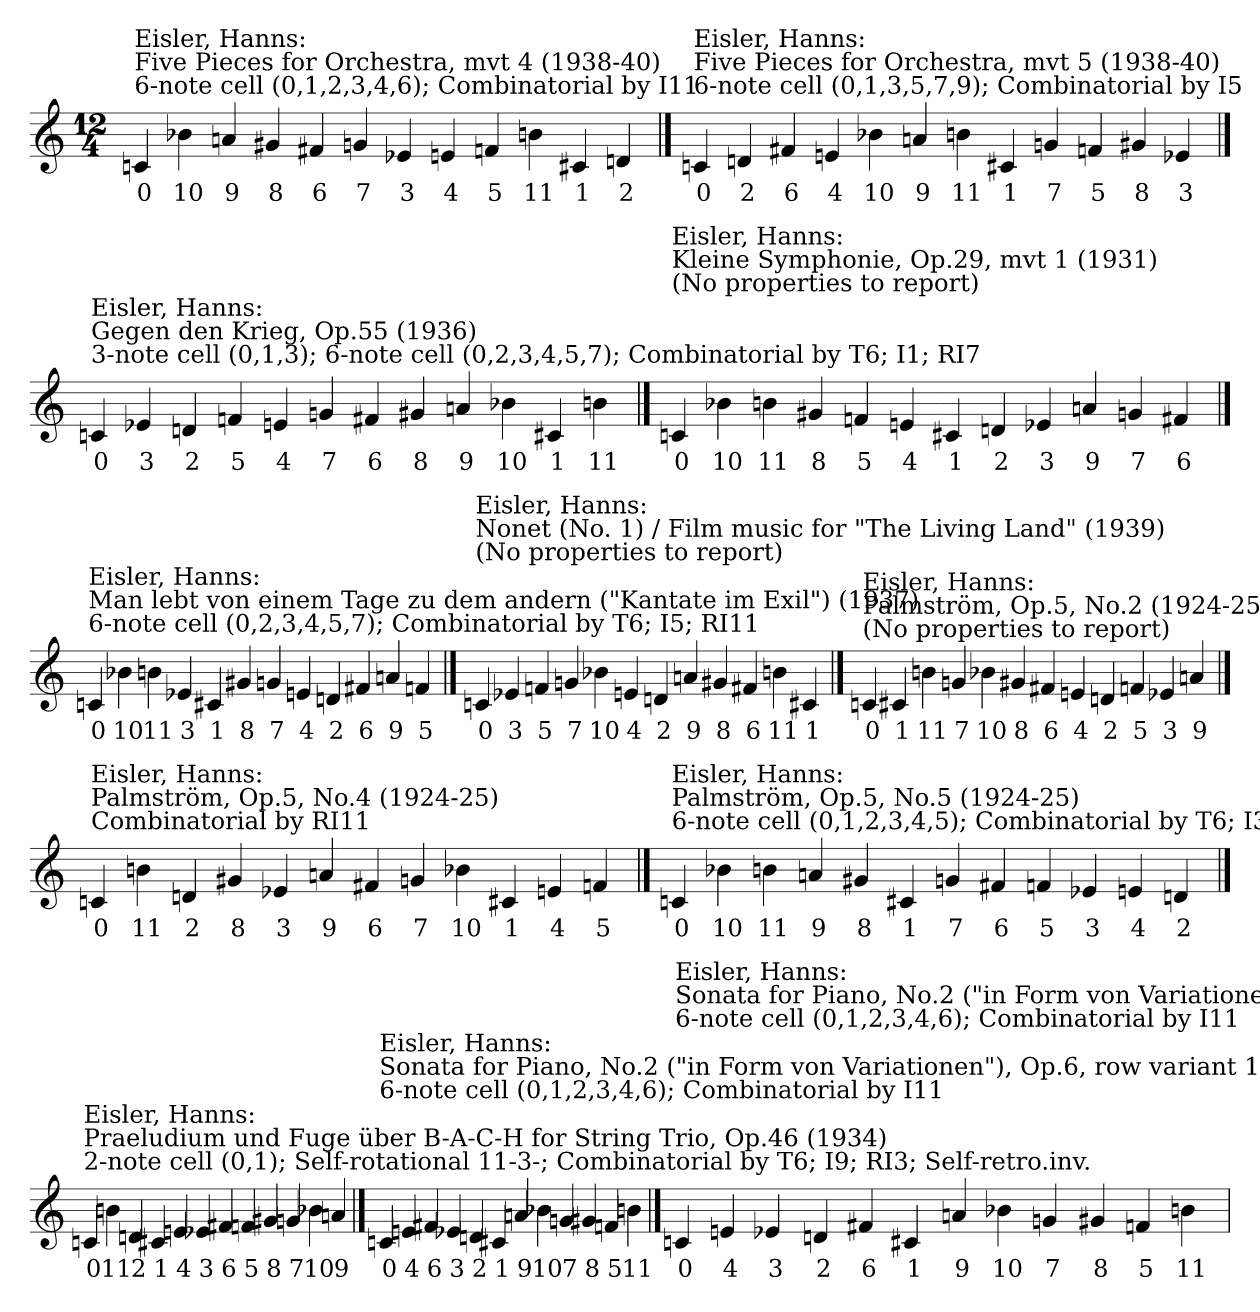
**kern	**text
*part1	*part1
*staff1	*staff1
!!LO:LB:g=z
*M12/4	*
==205	==205
!LO:TX:t=Eisler, Hanns&colon; \nFive Pieces for Orchestra, mvt 4 (1938-40)\n6-note cell (0,1,2,3,4,6); Combinatorial by I11	!
4cn	0
4b-X	10
4an	9
4g#X	8
4f#X	6
4gn	7
4e-X	3
4en	4
4fn	5
4bn	11
4c#X	1
4dn	2
!!LO:LB:g=z
==206	==206
!LO:TX:t=Eisler, Hanns&colon; \nFive Pieces for Orchestra, mvt 5 (1938-40)\n6-note cell (0,1,3,5,7,9); Combinatorial by I5	!
4cn	0
4dn	2
4f#X	6
4en	4
4b-X	10
4an	9
4bn	11
4c#X	1
4gn	7
4fn	5
4g#X	8
4e-X	3
!!LO:LB:g=z
==207	==207
!LO:TX:t=Eisler, Hanns&colon; \nGegen den Krieg, Op.55 (1936)\n3-note cell (0,1,3); 6-note cell (0,2,3,4,5,7); Combinatorial by T6; I1; RI7	!
4cn	0
4e-X	3
4dn	2
4fn	5
4en	4
4gn	7
4f#X	6
4g#X	8
4an	9
4b-X	10
4c#X	1
4bn	11
!!LO:LB:g=z
==208	==208
!LO:TX:t=Eisler, Hanns&colon; \nKleine Symphonie, Op.29, mvt 1 (1931)\n(No properties to report)	!
4cn	0
4b-X	10
4bn	11
4g#X	8
4fn	5
4en	4
4c#X	1
4dn	2
4e-X	3
4an	9
4gn	7
4f#X	6
!!LO:LB:g=z
==209	==209
!LO:TX:t=Eisler, Hanns&colon; \nMan lebt von einem Tage zu dem andern ("Kantate im Exil") (1937)\n6-note cell (0,2,3,4,5,7); Combinatorial by T6; I5; RI11	!
4cn	0
4b-X	10
4bn	11
4e-X	3
4c#X	1
4g#X	8
4gn	7
4en	4
4dn	2
4f#X	6
4an	9
4fn	5
!!LO:LB:g=z
==210	==210
!LO:TX:t=Eisler, Hanns&colon; \nNonet (No. 1) / Film music for "The Living Land" (1939)\n(No properties to report)	!
4cn	0
4e-X	3
4fn	5
4gn	7
4b-X	10
4en	4
4dn	2
4an	9
4g#X	8
4f#X	6
4bn	11
4c#X	1
!!LO:LB:g=z
==211	==211
!LO:TX:t=Eisler, Hanns&colon; \nPalmström, Op.5, No.2 (1924-25)\n(No properties to report)	!
4cn	0
4c#X	1
4bn	11
4gn	7
4b-X	10
4g#X	8
4f#X	6
4en	4
4dn	2
4fn	5
4e-X	3
4an	9
!!LO:LB:g=z
==212	==212
!LO:TX:t=Eisler, Hanns&colon; \nPalmström, Op.5, No.4 (1924-25)\nCombinatorial by RI11	!
4cn	0
4bn	11
4dn	2
4g#X	8
4e-X	3
4an	9
4f#X	6
4gn	7
4b-X	10
4c#X	1
4en	4
4fn	5
!!LO:LB:g=z
==213	==213
!LO:TX:t=Eisler, Hanns&colon; \nPalmström, Op.5, No.5 (1924-25)\n6-note cell (0,1,2,3,4,5); Combinatorial by T6; I3; RI9	!
4cn	0
4b-X	10
4bn	11
4an	9
4g#X	8
4c#X	1
4gn	7
4f#X	6
4fn	5
4e-X	3
4en	4
4dn	2
!!LO:LB:g=z
==214	==214
!LO:TX:t=Eisler, Hanns&colon; \nPraeludium und Fuge über B-A-C-H for String Trio, Op.46 (1934)\n2-note cell (0,1); Self-rotational 11-3-; Combinatorial by T6; I9; RI3; Self-retro.inv.	!
4cn	0
4bn	11
4dn	2
4c#X	1
4en	4
4e-X	3
4f#X	6
4fn	5
4g#X	8
4gn	7
4b-X	10
4an	9
!!LO:LB:g=z
==215	==215
!LO:TX:t=Eisler, Hanns&colon; \nSonata for Piano, No.2 ("in Form von Variationen"), Op.6, row variant 1 (1924-25)\n6-note cell (0,1,2,3,4,6); Combinatorial by I11	!
4cn	0
4en	4
4f#X	6
4e-X	3
4dn	2
4c#X	1
4an	9
4b-X	10
4gn	7
4g#X	8
4fn	5
4bn	11
!!LO:LB:g=z
==216	==216
!LO:TX:t=Eisler, Hanns&colon; \nSonata for Piano, No.2 ("in Form von Variationen"), Op.6, row variant 2 (1924-25)\n6-note cell (0,1,2,3,4,6); Combinatorial by I11	!
4cn	0
4en	4
4e-X	3
4dn	2
4f#X	6
4c#X	1
4an	9
4b-X	10
4gn	7
4g#X	8
4fn	5
4bn	11
=	=
*-	*-
